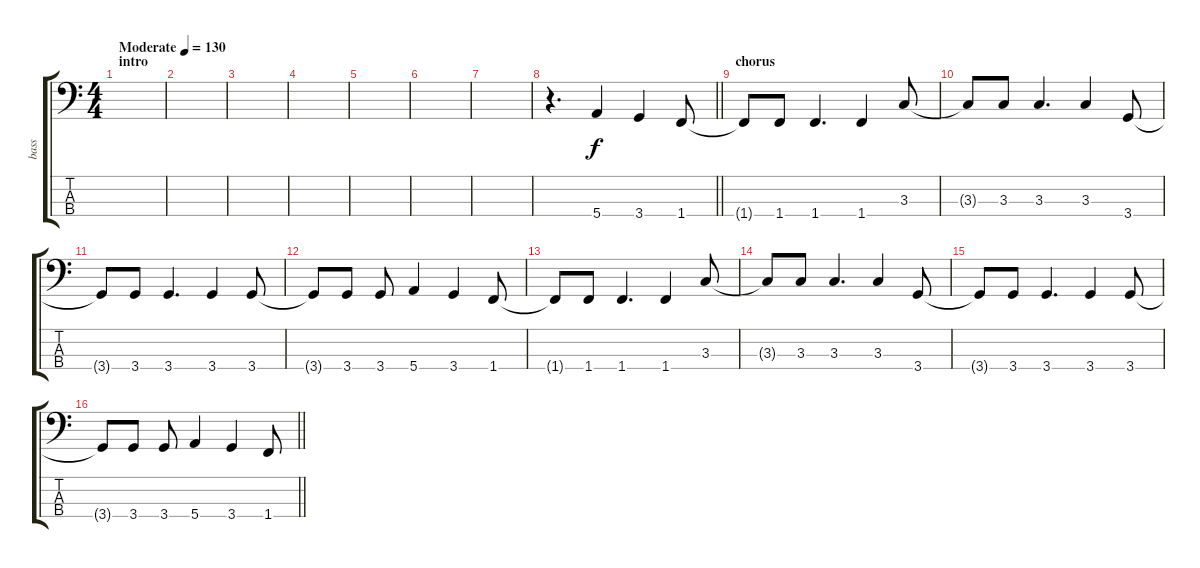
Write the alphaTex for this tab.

\track ("bass" "bass") {instrument electricbassfinger}
\staff {score tabs}
\tuning (G2 D2 A1 E1) {hide}
\ts (4 4)
\section ("" "intro")
\tempo (130 "Moderate")
\clef f4
\ks c
|
|
|
|
|
|
|
\barLineRight lightlight
r.4{d} 5.4.4 3.4.4 1.4.8 |
\section ("" "chorus")
1.4{t}.8 1.4.8 1.4.4{d} 1.4.4 3.3.8 |
3.3{t}.8 3.3.8 3.3.4{d} 3.3.4 3.4.8 |
3.4{t}.8 3.4.8 3.4.4{d} 3.4.4 3.4.8 |
3.4{t}.8 3.4.8 3.4.8 5.4.4 3.4.4 1.4.8 |
1.4{t}.8 1.4.8 1.4.4{d} 1.4.4 3.3.8 |
3.3{t}.8 3.3.8 3.3.4{d} 3.3.4 3.4.8 |
3.4{t}.8 3.4.8 3.4.4{d} 3.4.4 3.4.8 |
\barLineRight lightlight
3.4{t}.8 3.4.8 3.4.8 5.4.4 3.4.4 1.4.8
